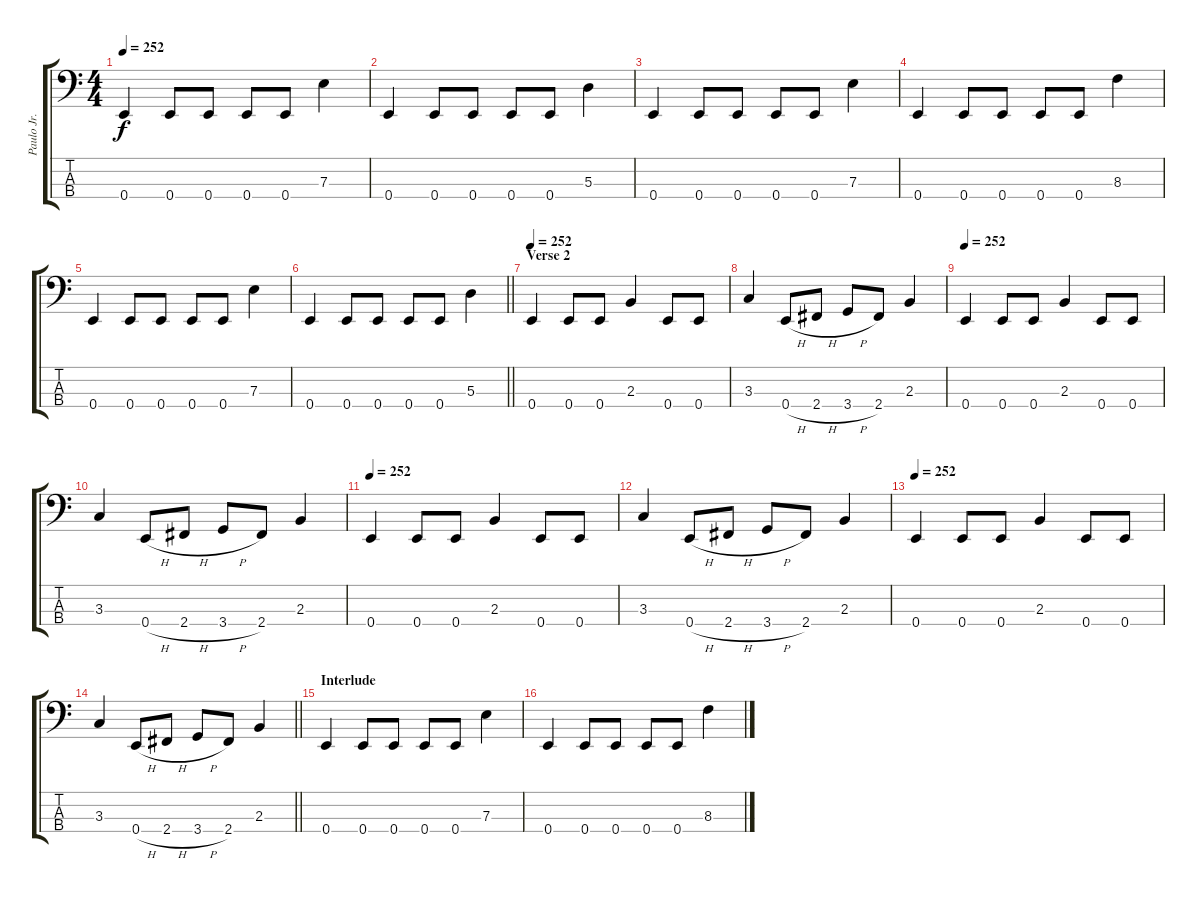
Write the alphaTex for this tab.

\track ("Paulo Jr." "Paulo Jr.") {instrument electricbasspick}
\staff {score tabs}
\tuning (G2 D2 A1 E1) {hide}
\ts (4 4)
\tempo 252
\clef f4
\ks c
0.4.4{dy f} 0.4.8 0.4.8 0.4.8 0.4.8 7.3.4 |
0.4.4 0.4.8 0.4.8 0.4.8 0.4.8 5.3.4 |
0.4.4 0.4.8 0.4.8 0.4.8 0.4.8 7.3.4 |
0.4.4 0.4.8 0.4.8 0.4.8 0.4.8 8.3.4 |
0.4.4 0.4.8 0.4.8 0.4.8 0.4.8 7.3.4 |
\barLineRight lightlight
0.4.4 0.4.8 0.4.8 0.4.8 0.4.8 5.3.4 |
\section ("" "Verse 2")
\tempo 252
0.4.4 0.4.8 0.4.8 2.3.4 0.4.8 0.4.8 |
3.3.4 0.4{h}.8 2.4{h}.8 3.4{h}.8 2.4.8 2.3.4 |
\tempo 252
0.4.4 0.4.8 0.4.8 2.3.4 0.4.8 0.4.8 |
3.3.4 0.4{h}.8 2.4{h}.8 3.4{h}.8 2.4.8 2.3.4 |
\tempo 252
0.4.4 0.4.8 0.4.8 2.3.4 0.4.8 0.4.8 |
3.3.4 0.4{h}.8 2.4{h}.8 3.4{h}.8 2.4.8 2.3.4 |
\tempo 252
0.4.4 0.4.8 0.4.8 2.3.4 0.4.8 0.4.8 |
\barLineRight lightlight
3.3.4 0.4{h}.8 2.4{h}.8 3.4{h}.8 2.4.8 2.3.4 |
\section ("" "Interlude")
0.4.4 0.4.8 0.4.8 0.4.8 0.4.8 7.3.4 |
0.4.4 0.4.8 0.4.8 0.4.8 0.4.8 8.3.4
